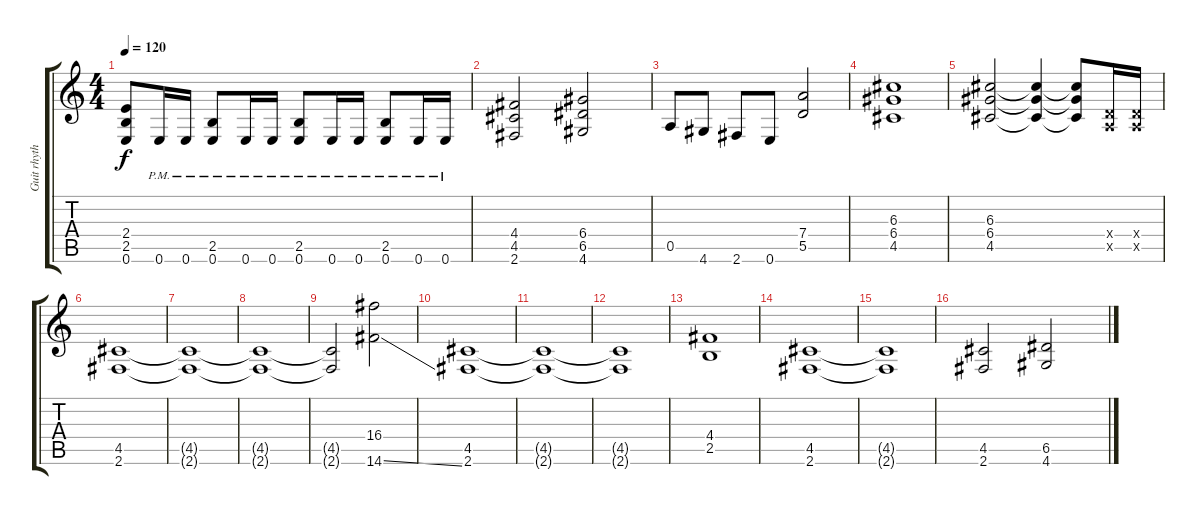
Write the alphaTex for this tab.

\track ("Guit rhythm" "Guit rhyth") {instrument distortionguitar}
\staff {score tabs}
\tuning (E4 B3 G3 D3 A2 E2) {hide}
\ts (4 4)
\tempo 120
\clef g2
\ks c
(2.4 2.5 0.6).8{dy f} 0.6{pm}.16 0.6{pm}.16 (2.5{pm} 0.6{pm}).8 0.6{pm}.16 0.6{pm}.16 (2.5{pm} 0.6{pm}).8 0.6{pm}.16 0.6{pm}.16 (2.5{pm} 0.6{pm}).8 0.6{pm}.16 0.6{pm}.16 |
(4.4 4.5 2.6).2 (6.4 6.5 4.6).2 |
0.5.8 4.6.8 2.6.8 0.6.8 (7.4 5.5).2 |
(6.3 6.4 4.5).1 |
(6.3 6.4 4.5).2 (6.3{t} 6.4{t} 4.5{t}).4 (6.3{t} 6.4{t} 4.5{t}).8 (0.4{x} 0.5{x}).16 (0.4{x} 0.5{x}).16 |
(4.5 2.6).1 |
(4.5{t} 2.6{t}).1 |
(4.5{t} 2.6{t}).1 |
(4.5{t} 2.6{t}).2 (16.4 14.6{ss}).2 |
(4.5 2.6).1 |
(4.5{t} 2.6{t}).1 |
(4.5{t} 2.6{t}).1 |
(4.4 2.5).1 |
(4.5 2.6).1 |
(4.5{t} 2.6{t}).1 |
(4.5 2.6).2 (6.5 4.6).2
